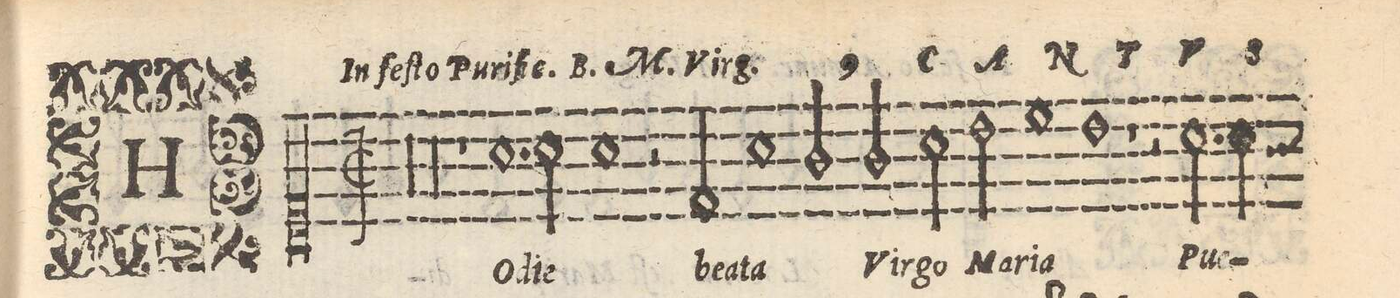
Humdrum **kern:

**kern	**text
*I"CANTVS	*
*clefC1	*
*k[]	*
*met(C|)	*
*M2/1	*
00r	.
=2-	=2-
=3-	=3-
00r	.
=4-	=4-
=5-	=5-
1r	.
1.a	HO-
=6-	=6-
2a\	-di-
1a	-e
=7-	=7-
2r	.
2d/	be-
1a	-a-
=8-	=8-
2g/	-ta
2g/	Vir-
2a\	-go
2b\	Ma-
=9-	=9-
1cc	-ri-
1b	-a
=10-	=10-
1r	.
2r	.
2.a\	Pu-
=11-	=11-
4a\	-e-
*custos:g	*
*-	*-
